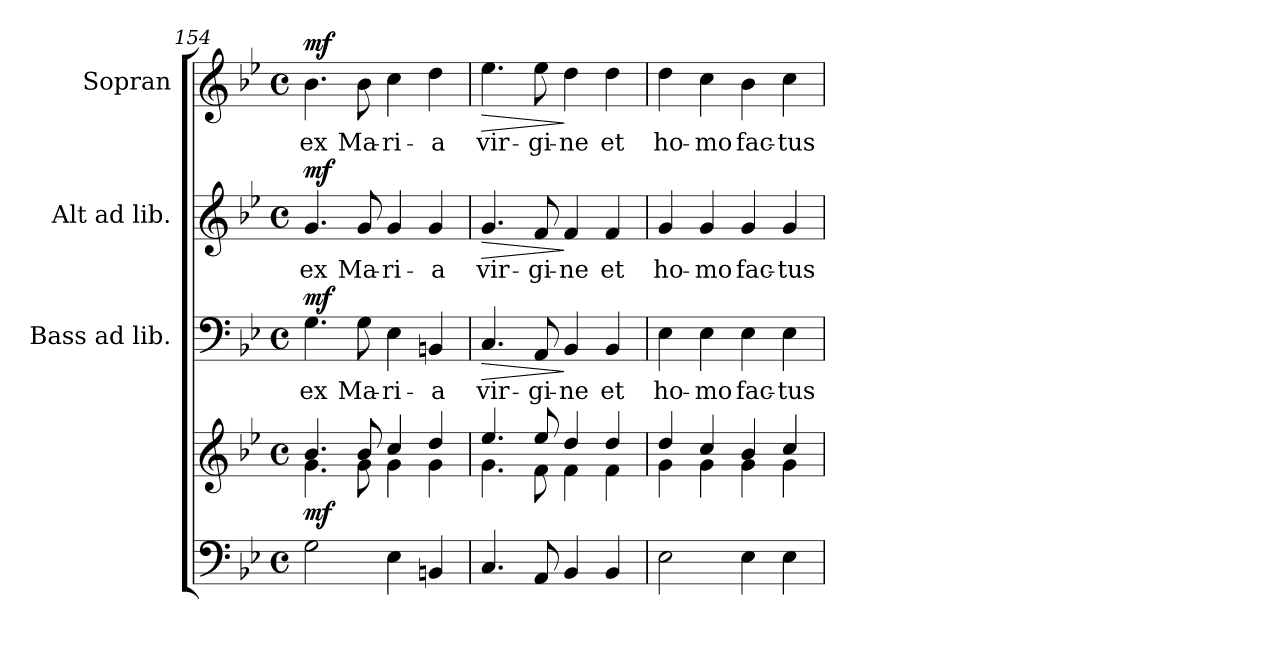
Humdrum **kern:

**kern	**kern	**dynam	**kern	**text	**dynam	**kern	**text	**dynam	**kern	**text	**dynam
*part4	*part4	*part4	*part3	*part3	*part3	*part2	*part2	*part2	*part1	*part1	*part1
*staff5	*staff4	*staff4/5	*staff3	*staff3	*staff3	*staff2	*staff2	*staff2	*staff1	*staff1	*staff1
*	*	*	*I"Bass ad lib.	*	*	*I"Alt ad lib.	*	*	*I"Sopran	*	*
*	*	*	*I'B.	*	*	*I'A.	*	*	*I'S.	*	*
*clefF4	*clefG2	*	*clefF4	*	*	*clefG2	*	*	*clefG2	*	*
*k[b-e-]	*k[b-e-]	*	*k[b-e-]	*	*	*k[b-e-]	*	*	*k[b-e-]	*	*
*B-:	*B-:	*	*B-:	*	*	*B-:	*	*	*B-:	*	*
*M4/4	*M4/4	*	*M4/4	*	*	*M4/4	*	*	*M4/4	*	*
*met(c)	*met(c)	*	*met(c)	*	*	*met(c)	*	*	*met(c)	*	*
=154	=154	=154	=154	=154	=154	=154	=154	=154	=154	=154	=154
*	*^	*	*	*	*	*	*	*	*	*	*
!	!	!	!LO:DY:b	!	!LO:LY:b	!LO:DY:a	!	!LO:LY:b	!LO:DY:a	!	!LO:LY:b	!LO:DY:a
2G\	4.b-/	4.g\	mf	4.G\	ex	mf	4.g/	ex	mf	4.b-\	ex	mf
!	!	!	!	!	!LO:LY:b	!	!	!LO:LY:b	!	!	!LO:LY:b	!
.	8b-/	8g\	.	8G\	Ma-	.	8g/	Ma-	.	8b-\	Ma-	.
!	!	!	!	!	!LO:LY:b	!	!	!LO:LY:b	!	!	!LO:LY:b	!
4E-\	4cc/	4g\	.	4E-\	-ri-	.	4g/	-ri-	.	4cc\	-ri-	.
!	!	!	!	!	!LO:LY:b	!	!	!LO:LY:b	!	!	!LO:LY:b	!
4BBn/	4dd/	4g\	.	4BBn/	-a	.	4g/	-a	.	4dd\	-a	.
=155	=155	=155	=155	=155	=155	=155	=155	=155	=155	=155	=155	=155
!	!	!	!	!	!LO:LY:b	!LO:HP:b	!	!LO:LY:b	!LO:HP:b	!	!LO:LY:b	!LO:HP:b
4.C/	4.ee-/	4.g\	.	4.C/	vir-	>	4.g/	vir-	>	4.ee-\	vir-	>
!	!	!	!	!	!LO:LY:b	!	!	!LO:LY:b	!	!	!LO:LY:b	!
8AA/	8ee-/	8f\	.	8AA/	-gi-	.	8f/	-gi-	.	8ee-\	-gi-	.
!	!	!	!	!	!LO:LY:b	!	!	!LO:LY:b	!	!	!LO:LY:b	!
4BB-/	4dd/	4f\	.	4BB-/	-ne	]	4f/	-ne	]	4dd\	-ne	]
!	!	!	!	!	!LO:LY:b	!	!	!LO:LY:b	!	!	!LO:LY:b	!
4BB-/	4dd/	4f\	.	4BB-/	et	.	4f/	et	.	4dd\	et	.
=156	=156	=156	=156	=156	=156	=156	=156	=156	=156	=156	=156	=156
!	!	!	!	!	!LO:LY:b	!	!	!LO:LY:b	!	!	!LO:LY:b	!
2E-\	4dd/	4g\	.	4E-\	ho-	.	4g/	ho-	.	4dd\	ho-	.
!	!	!	!	!	!LO:LY:b	!	!	!LO:LY:b	!	!	!LO:LY:b	!
.	4cc/	4g\	.	4E-\	-mo	.	4g/	-mo	.	4cc\	-mo	.
!	!	!	!	!	!LO:LY:b	!	!	!LO:LY:b	!	!	!LO:LY:b	!
4E-\	4b-/	4g\	.	4E-\	fac-	.	4g/	fac-	.	4b-\	fac-	.
!	!	!	!	!	!LO:LY:b	!	!	!LO:LY:b	!	!	!LO:LY:b	!
4E-\	4cc/	4g\	.	4E-\	-tus	.	4g/	-tus	.	4cc\	-tus	.
*	*v	*v	*	*	*	*	*	*	*	*	*	*
=	=	=	=	=	=	=	=	=	=	=	=
*-	*-	*-	*-	*-	*-	*-	*-	*-	*-	*-	*-
